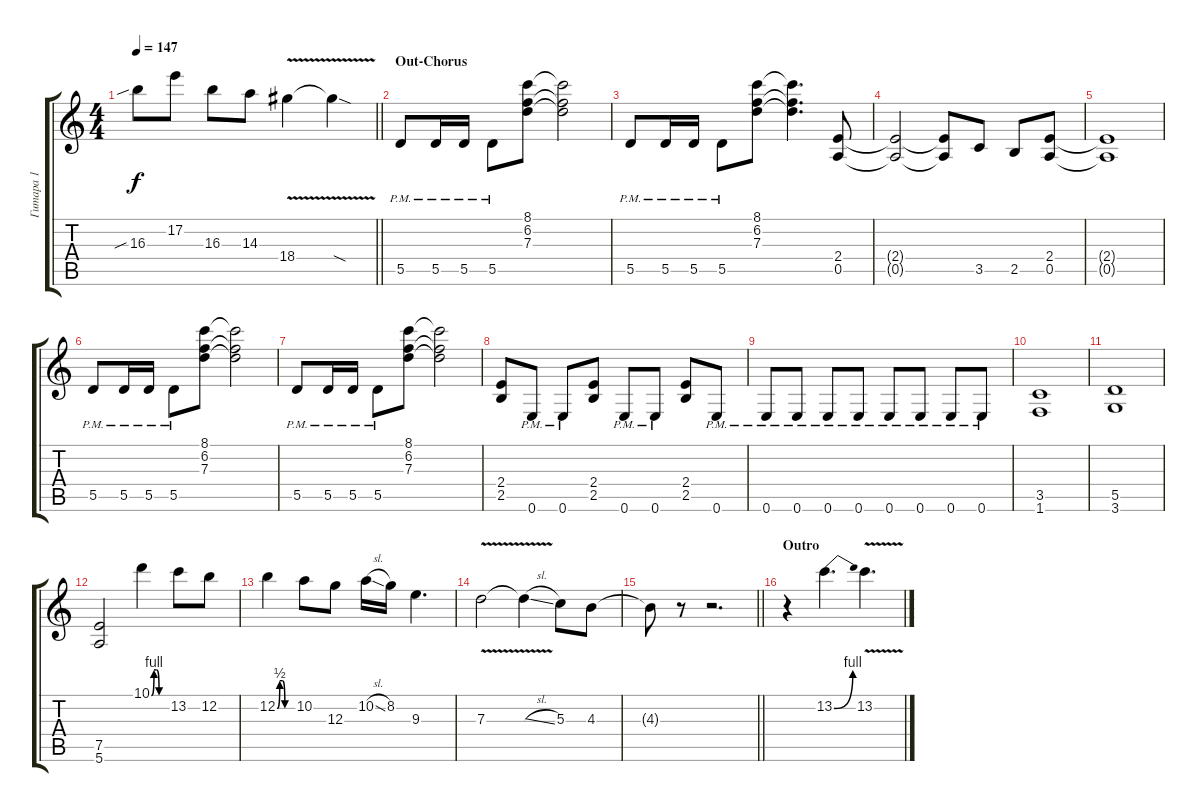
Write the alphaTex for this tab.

\track ("Гитара 1" "Гитара 1") {instrument distortionguitar}
\staff {score tabs}
\tuning (E4 B3 G3 D3 A2 E2) {hide}
\ts (4 4)
\tempo 147
\clef g2
\barLineRight lightlight
\ks c
16.3{sib}.8{dy f} 17.2.8 16.3.8 14.3.8 18.4{v}.4{volume 8} 18.4{sod t}.4 |
\section ("" "Out-Chorus")
5.5{pm}.8 5.5{pm}.16 5.5{pm}.16 5.5{pm}.8 (8.1 6.2 7.3).8 (8.1{t} 6.2{t} 7.3{t}).2 |
5.5{pm}.8 5.5{pm}.16 5.5{pm}.16 5.5{pm}.8 (8.1 6.2 7.3).8 (8.1{t} 6.2{t} 7.3{t}).4{d} (2.4 0.5).8 |
(2.4{t} 0.5{t}).2 (2.4{t} 0.5{t}).8 3.5.8 2.5.8 (2.4 0.5).8 |
(2.4{t} 0.5{t}).1 |
5.5{pm}.8 5.5{pm}.16 5.5{pm}.16 5.5{pm}.8 (8.1 6.2 7.3).8 (8.1{t} 6.2{t} 7.3{t}).2 |
5.5{pm}.8 5.5{pm}.16 5.5{pm}.16 5.5{pm}.8 (8.1 6.2 7.3).8 (8.1{t} 6.2{t} 7.3{t}).2 |
(2.4 2.5).8 0.6{pm}.8 0.6{pm}.8 (2.4 2.5).8 0.6{pm}.8 0.6{pm}.8 (2.4 2.5).8 0.6{pm}.8 |
0.6{pm}.8 0.6{pm}.8 0.6{pm}.8 0.6{pm}.8 0.6{pm}.8 0.6{pm}.8 0.6{pm}.8 0.6{pm}.8 |
(3.5 1.6).1 |
(5.5 3.6).1 |
(7.5 5.6).2 10.1{be (custom 0 0 10 4 20 4 30 0 60 0)}.4 13.2.8 12.2.8 |
12.2{be (custom 0 0 10 2 20 2 30 0 60 0)}.4 10.2.8 12.3.8 10.2{sl}.16 8.2.16 9.3.4{d} |
7.3{v}.2 7.3{sl t}.4 5.3.8 4.3.8 |
\barLineRight lightlight
4.3{t}.8 r.8 r.2{d} |
\section ("" "Outro")
r.4{volume 10} 13.2{be (bend 0 0 60 4)}.4{d} 13.2{v}.4{d}
